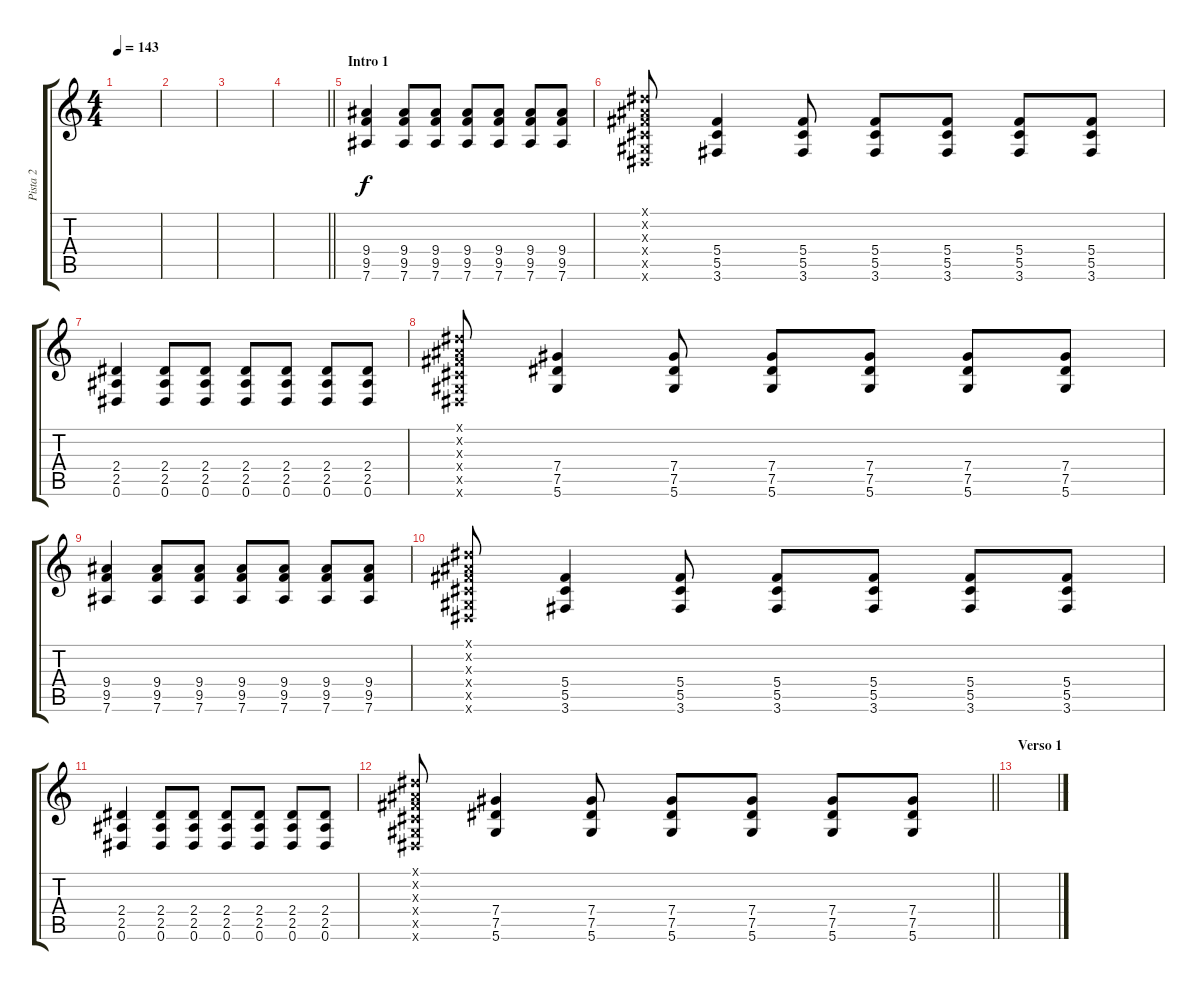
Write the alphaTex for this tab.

\track ("Pista 2" "Pista 2") {instrument distortionguitar}
\staff {score tabs}
\tuning (Eb4 Bb3 Gb3 Db3 Ab2 Eb2) {hide}
\ts (4 4)
\tempo 143
\clef g2
\ks c
|
|
|
\barLineRight lightlight
|
\section ("" "Intro 1")
(9.4 9.5 7.6).4 (9.4 9.5 7.6).8 (9.4 9.5 7.6).8 (9.4 9.5 7.6).8 (9.4 9.5 7.6).8 (9.4 9.5 7.6).8 (9.4 9.5 7.6).8 |
(0.1{x} 0.2{x} 0.3{x} 0.4{x} 0.5{x} 0.6{x}).8 (5.4 5.5 3.6).4 (5.4 5.5 3.6).8 (5.4 5.5 3.6).8 (5.4 5.5 3.6).8 (5.4 5.5 3.6).8 (5.4 5.5 3.6).8 |
(2.4 2.5 0.6).4 (2.4 2.5 0.6).8 (2.4 2.5 0.6).8 (2.4 2.5 0.6).8 (2.4 2.5 0.6).8 (2.4 2.5 0.6).8 (2.4 2.5 0.6).8 |
(0.1{x} 0.2{x} 0.3{x} 0.4{x} 0.5{x} 0.6{x}).8 (7.4 7.5 5.6).4 (7.4 7.5 5.6).8 (7.4 7.5 5.6).8 (7.4 7.5 5.6).8 (7.4 7.5 5.6).8 (7.4 7.5 5.6).8 |
(9.4 9.5 7.6).4 (9.4 9.5 7.6).8 (9.4 9.5 7.6).8 (9.4 9.5 7.6).8 (9.4 9.5 7.6).8 (9.4 9.5 7.6).8 (9.4 9.5 7.6).8 |
(0.1{x} 0.2{x} 0.3{x} 0.4{x} 0.5{x} 0.6{x}).8 (5.4 5.5 3.6).4 (5.4 5.5 3.6).8 (5.4 5.5 3.6).8 (5.4 5.5 3.6).8 (5.4 5.5 3.6).8 (5.4 5.5 3.6).8 |
(2.4 2.5 0.6).4 (2.4 2.5 0.6).8 (2.4 2.5 0.6).8 (2.4 2.5 0.6).8 (2.4 2.5 0.6).8 (2.4 2.5 0.6).8 (2.4 2.5 0.6).8 |
\barLineRight lightlight
(0.1{x} 0.2{x} 0.3{x} 0.4{x} 0.5{x} 0.6{x}).8 (7.4 7.5 5.6).4 (7.4 7.5 5.6).8 (7.4 7.5 5.6).8 (7.4 7.5 5.6).8 (7.4 7.5 5.6).8 (7.4 7.5 5.6).8 |
\section ("" "Verso 1")
